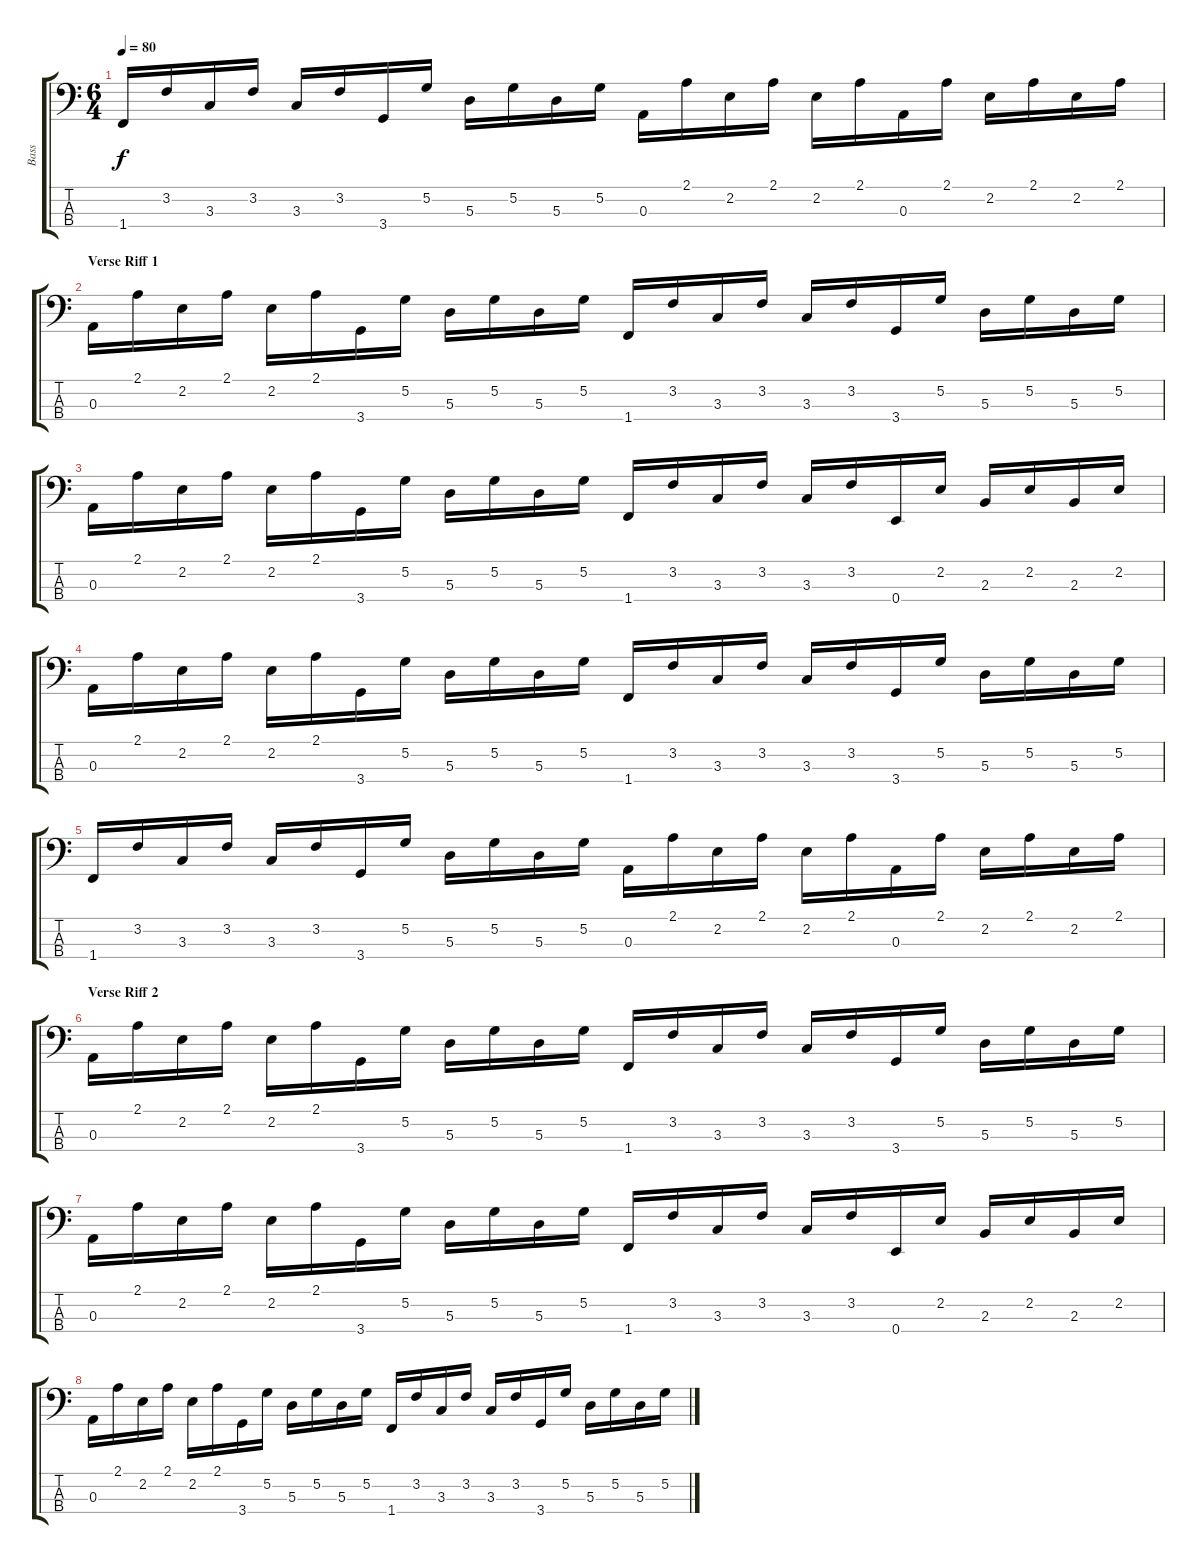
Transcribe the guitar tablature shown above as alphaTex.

\track ("Bass" "Bass") {instrument electricbassfinger}
\staff {score tabs}
\tuning (G2 D2 A1 E1) {hide}
\ts (6 4)
\tempo 80
\clef f4
\ks c
1.4.16{dy f} 3.2.16 3.3.16 3.2.16 3.3.16 3.2.16 3.4.16 5.2.16 5.3.16 5.2.16 5.3.16 5.2.16 0.3.16 2.1.16 2.2.16 2.1.16 2.2.16 2.1.16 0.3.16 2.1.16 2.2.16 2.1.16 2.2.16 2.1.16 |
\section ("" "Verse Riff 1")
0.3.16 2.1.16 2.2.16 2.1.16 2.2.16 2.1.16 3.4.16 5.2.16 5.3.16 5.2.16 5.3.16 5.2.16 1.4.16 3.2.16 3.3.16 3.2.16 3.3.16 3.2.16 3.4.16 5.2.16 5.3.16 5.2.16 5.3.16 5.2.16 |
0.3.16 2.1.16 2.2.16 2.1.16 2.2.16 2.1.16 3.4.16 5.2.16 5.3.16 5.2.16 5.3.16 5.2.16 1.4.16 3.2.16 3.3.16 3.2.16 3.3.16 3.2.16 0.4.16 2.2.16 2.3.16 2.2.16 2.3.16 2.2.16 |
0.3.16 2.1.16 2.2.16 2.1.16 2.2.16 2.1.16 3.4.16 5.2.16 5.3.16 5.2.16 5.3.16 5.2.16 1.4.16 3.2.16 3.3.16 3.2.16 3.3.16 3.2.16 3.4.16 5.2.16 5.3.16 5.2.16 5.3.16 5.2.16 |
1.4.16 3.2.16 3.3.16 3.2.16 3.3.16 3.2.16 3.4.16 5.2.16 5.3.16 5.2.16 5.3.16 5.2.16 0.3.16 2.1.16 2.2.16 2.1.16 2.2.16 2.1.16 0.3.16 2.1.16 2.2.16 2.1.16 2.2.16 2.1.16 |
\section ("" "Verse Riff 2")
0.3.16 2.1.16 2.2.16 2.1.16 2.2.16 2.1.16 3.4.16 5.2.16 5.3.16 5.2.16 5.3.16 5.2.16 1.4.16 3.2.16 3.3.16 3.2.16 3.3.16 3.2.16 3.4.16 5.2.16 5.3.16 5.2.16 5.3.16 5.2.16 |
0.3.16 2.1.16 2.2.16 2.1.16 2.2.16 2.1.16 3.4.16 5.2.16 5.3.16 5.2.16 5.3.16 5.2.16 1.4.16 3.2.16 3.3.16 3.2.16 3.3.16 3.2.16 0.4.16 2.2.16 2.3.16 2.2.16 2.3.16 2.2.16 |
0.3.16 2.1.16 2.2.16 2.1.16 2.2.16 2.1.16 3.4.16 5.2.16 5.3.16 5.2.16 5.3.16 5.2.16 1.4.16 3.2.16 3.3.16 3.2.16 3.3.16 3.2.16 3.4.16 5.2.16 5.3.16 5.2.16 5.3.16 5.2.16
